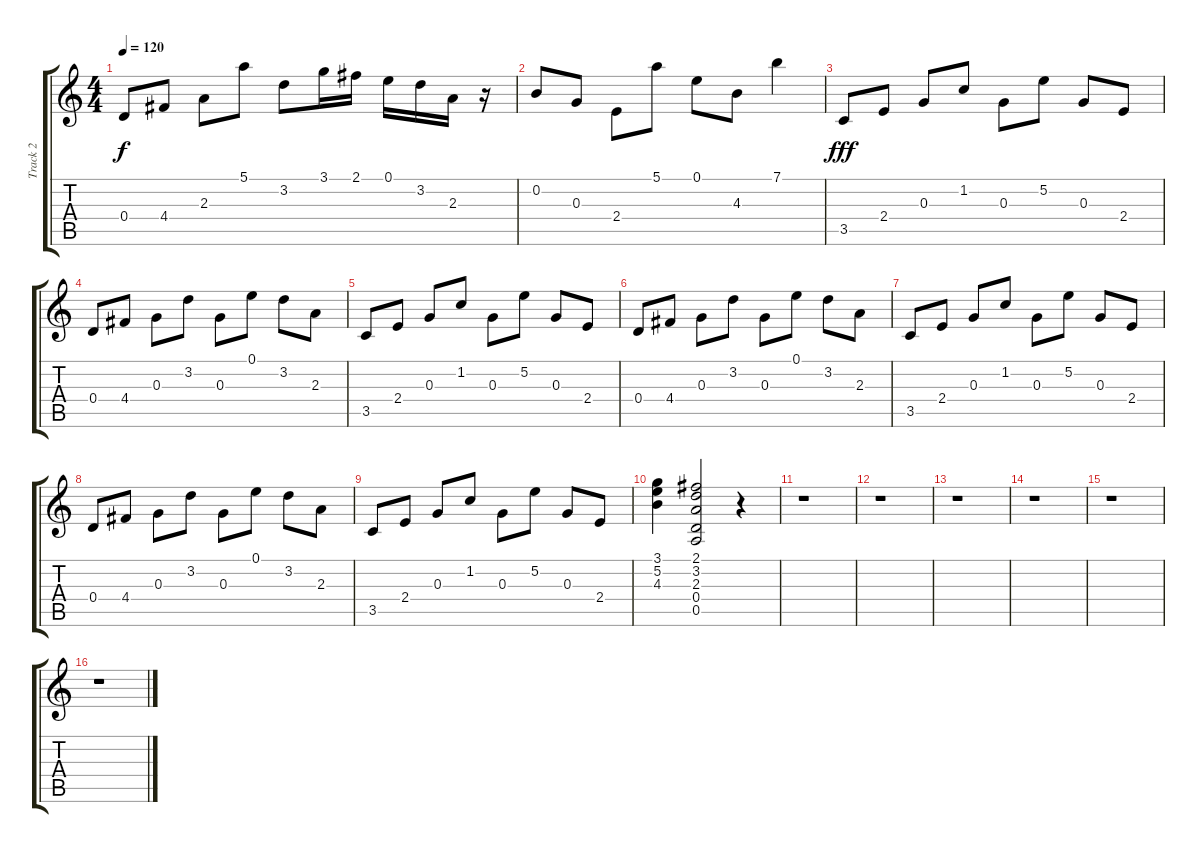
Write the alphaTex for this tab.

\track ("Track 2" "Track 2") {instrument acousticguitarsteel}
\staff {score tabs}
\tuning (E4 B3 G3 D3 A2 E2) {hide}
\ts (4 4)
\tempo 120
\clef g2
\ks c
0.4.8{dy f} 4.4.8 2.3.8 5.1.8 3.2.8 3.1.16 2.1.16 0.1.16 3.2.16 2.3.16 r.16 |
0.2.8 0.3.8 2.4.8 5.1.8 0.1.8 4.3.8 7.1.4 |
3.5.8{dy fff} 2.4.8 0.3.8 1.2.8 0.3.8 5.2.8 0.3.8 2.4.8 |
0.4.8 4.4.8 0.3.8 3.2.8 0.3.8 0.1.8 3.2.8 2.3.8 |
3.5.8 2.4.8 0.3.8 1.2.8 0.3.8 5.2.8 0.3.8 2.4.8 |
0.4.8 4.4.8 0.3.8 3.2.8 0.3.8 0.1.8 3.2.8 2.3.8 |
3.5.8 2.4.8 0.3.8 1.2.8 0.3.8 5.2.8 0.3.8 2.4.8 |
0.4.8 4.4.8 0.3.8 3.2.8 0.3.8 0.1.8 3.2.8 2.3.8 |
3.5.8 2.4.8 0.3.8 1.2.8 0.3.8 5.2.8 0.3.8 2.4.8 |
(3.1 5.2 4.3).4 (2.1 3.2 2.3 0.4 0.5).2 r.4 |
r.1 |
r.1 |
r.1 |
r.1 |
r.1 |
r.1
